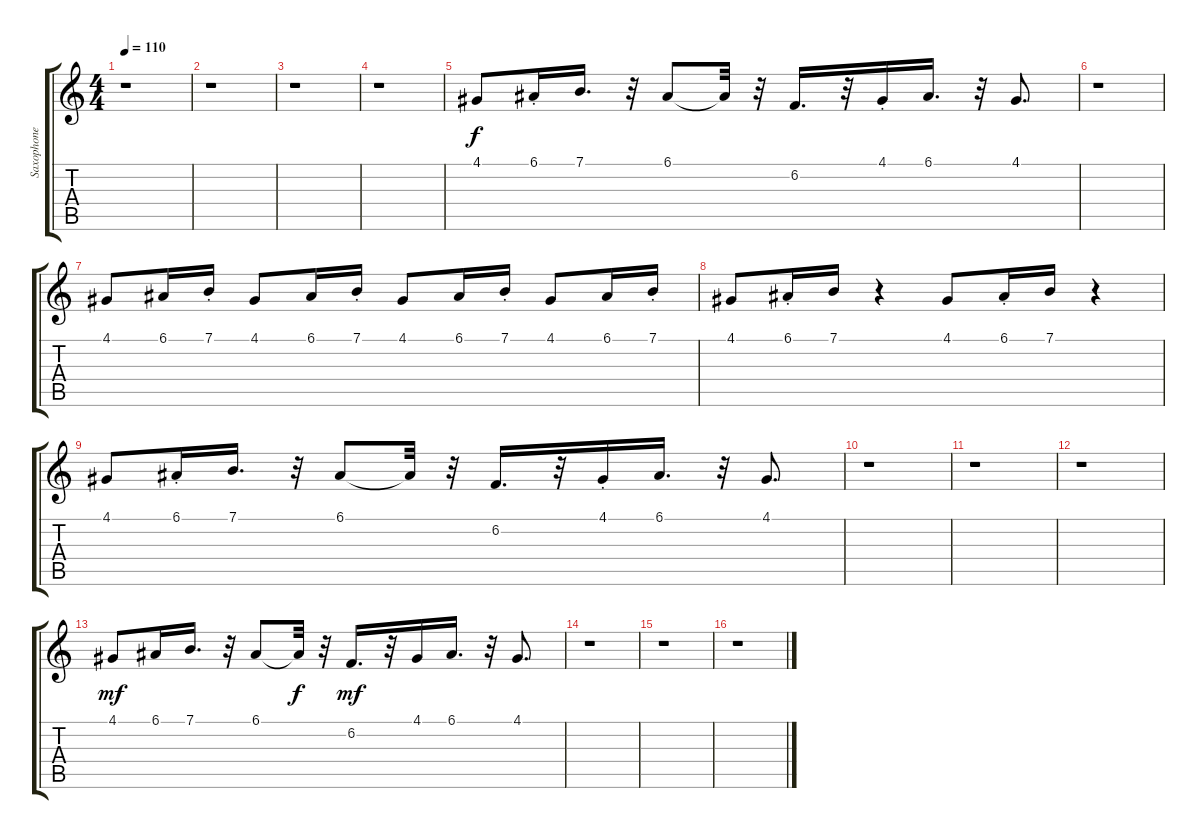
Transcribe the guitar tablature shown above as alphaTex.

\track ("Saxophone" "Saxophone") {instrument tenorsax}
\staff {score tabs}
\tuning (E4 B3 G3 D3 A2 E2) {hide}
\ts (4 4)
\tempo 110
\clef g2
\ks c
r.1{dy f} |
r.1 |
r.1 |
r.1 |
4.1.8 6.1{st}.16 7.1.16{d} r.32 6.1.8 6.1{t}.32 r.32 6.2.16{d} r.32 4.1{st}.16 6.1.16{d} r.32 4.1.8{d} |
r.1 |
4.1.8 6.1.16 7.1{st}.16 4.1.8 6.1.16 7.1{st}.16 4.1.8 6.1.16 7.1{st}.16 4.1.8 6.1.16 7.1{st}.16 |
4.1.8 6.1{st}.16 7.1.16 r.4 4.1.8 6.1{st}.16 7.1.16 r.4 |
4.1.8 6.1{st}.16 7.1.16{d} r.32 6.1.8 6.1{t}.32 r.32 6.2.16{d} r.32 4.1{st}.16 6.1.16{d} r.32 4.1.8{d} |
r.1 |
r.1 |
r.1 |
4.1.8{dy mf} 6.1.16 7.1.16{d} r.32 6.1.8 6.1{t}.32{dy f} r.32 6.2.16{d dy mf} r.32 4.1.16 6.1.16{d} r.32 4.1.8{d} |
r.1 |
r.1 |
r.1
